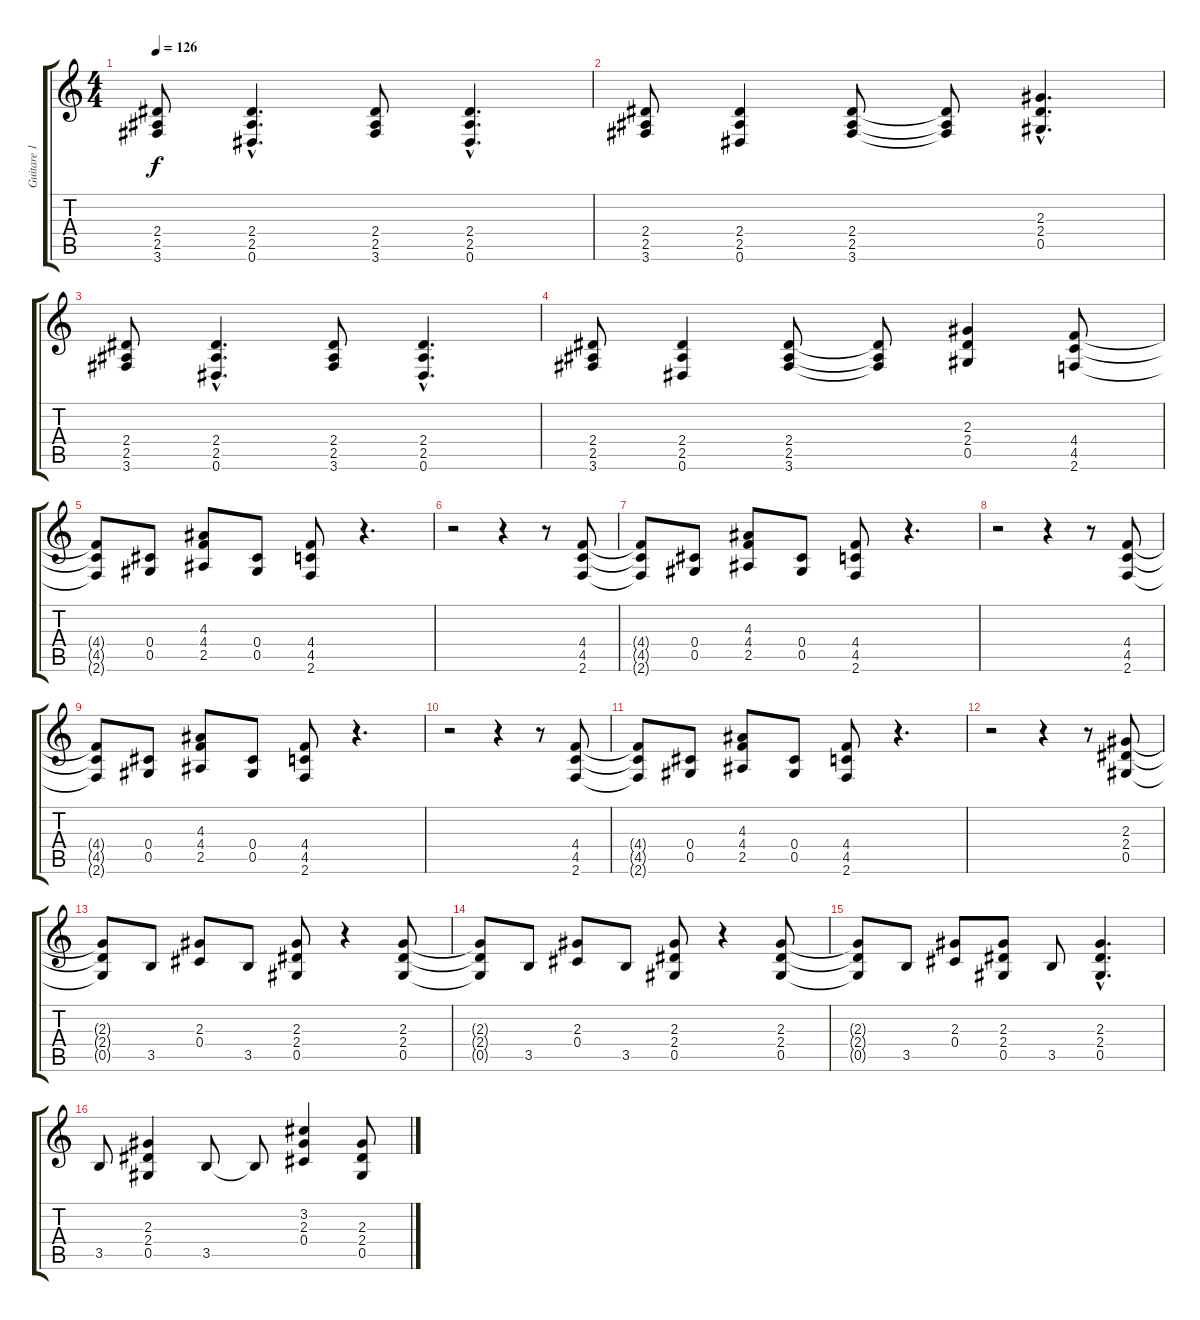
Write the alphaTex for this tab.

\track ("Guitare 1" "Guitare 1") {instrument distortionguitar}
\staff {score tabs}
\tuning (Eb4 Bb3 Gb3 Db3 Ab2 Eb2) {hide}
\ts (4 4)
\tempo 126
\clef g2
\ks c
(2.4 2.5 3.6).8{dy f} (2.4{hac} 2.5{hac} 0.6{hac}).4{d} (2.4 2.5 3.6).8 (2.4{hac} 2.5{hac} 0.6{hac}).4{d} |
(2.4 2.5 3.6).8 (2.4 2.5 0.6).4 (2.4 2.5 3.6).8 (2.4{t} 2.5{t} 3.6{t}).8 (2.3{hac} 2.4{hac} 0.5{hac}).4{d} |
(2.4 2.5 3.6).8 (2.4{hac} 2.5{hac} 0.6{hac}).4{d} (2.4 2.5 3.6).8 (2.4{hac} 2.5{hac} 0.6{hac}).4{d} |
(2.4 2.5 3.6).8 (2.4 2.5 0.6).4 (2.4 2.5 3.6).8 (2.4{t} 2.5{t} 3.6{t}).8 (2.3 2.4 0.5).4 (4.4 4.5 2.6).8 |
(4.4{t} 4.5{t} 2.6{t}).8 (0.4 0.5).8 (4.3 4.4 2.5).8 (0.4 0.5).8 (4.4 4.5 2.6).8 r.4{d} |
r.2 r.4 r.8 (4.4 4.5 2.6).8 |
(4.4{t} 4.5{t} 2.6{t}).8 (0.4 0.5).8 (4.3 4.4 2.5).8 (0.4 0.5).8 (4.4 4.5 2.6).8 r.4{d} |
r.2 r.4 r.8 (4.4 4.5 2.6).8 |
(4.4{t} 4.5{t} 2.6{t}).8 (0.4 0.5).8 (4.3 4.4 2.5).8 (0.4 0.5).8 (4.4 4.5 2.6).8 r.4{d} |
r.2 r.4 r.8 (4.4 4.5 2.6).8 |
(4.4{t} 4.5{t} 2.6{t}).8 (0.4 0.5).8 (4.3 4.4 2.5).8 (0.4 0.5).8 (4.4 4.5 2.6).8 r.4{d} |
r.2 r.4 r.8 (2.3 2.4 0.5).8 |
(2.3{t} 2.4{t} 0.5{t}).8 3.5.8 (2.3 0.4).8 3.5.8 (2.3 2.4 0.5).8 r.4 (2.3 2.4 0.5).8 |
(2.3{t} 2.4{t} 0.5{t}).8 3.5.8 (2.3 0.4).8 3.5.8 (2.3 2.4 0.5).8 r.4 (2.3 2.4 0.5).8 |
(2.3{t} 2.4{t} 0.5{t}).8 3.5.8 (2.3 0.4).8 (2.3 2.4 0.5).8 3.5.8 (2.3{hac} 2.4{hac} 0.5{hac}).4{d} |
3.5.8 (2.3 2.4 0.5).4 3.5.8 3.5{t}.8 (3.2 2.3 0.4).4 (2.3 2.4 0.5).8
